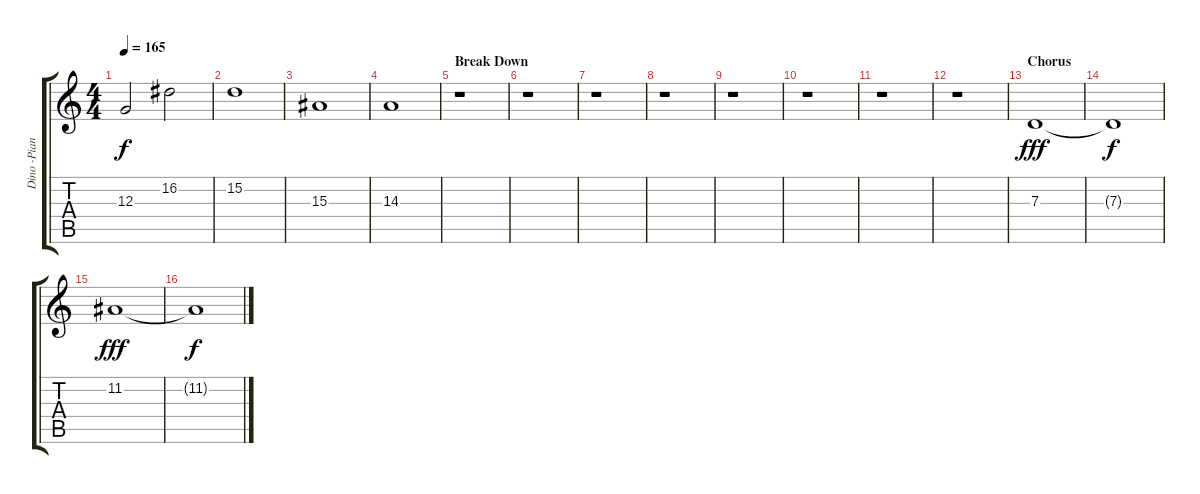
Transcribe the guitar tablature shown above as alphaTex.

\track ("Dino -Piano" "Dino -Pian") {instrument acousticgrandpiano}
\staff {score tabs}
\tuning (E4 B3 G3 D3 A2 E2) {hide}
\ts (4 4)
\tempo 165
\clef g2
\ks c
12.3.2{dy f} 16.2.2 |
15.2.1 |
15.3.1 |
14.3.1 |
\section ("" "Break Down")
r.1 |
r.1 |
r.1 |
r.1 |
r.1 |
r.1 |
r.1 |
r.1 |
\section ("" "Chorus")
7.3.1{dy fff volume 16 instrument acousticgrandpiano} |
7.3{t}.1{dy f} |
11.2.1{dy fff} |
11.2{t}.1{dy f}
